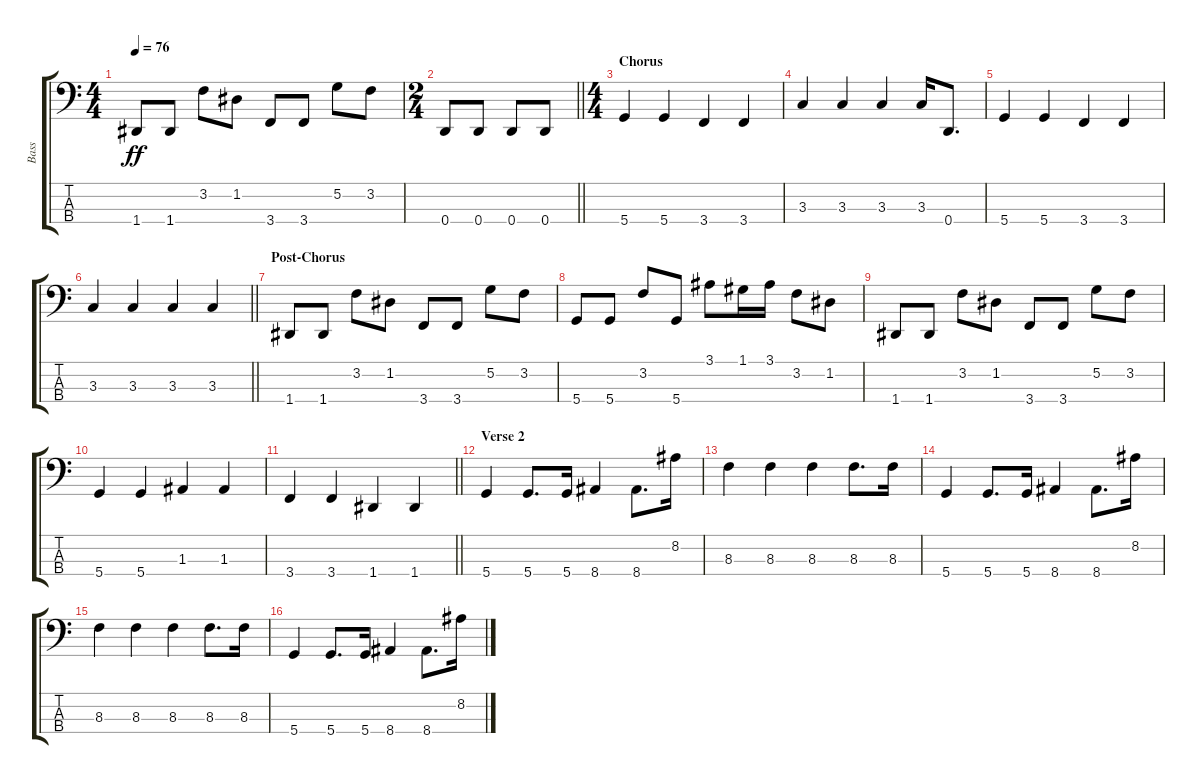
\track ("Bass" "Bass") {instrument electricbassfinger}
\staff {score tabs}
\tuning (G2 D2 A1 D1) {hide}
\ts (4 4)
\tempo 76
\clef f4
\ks c
1.4.8{dy ff} 1.4.8 3.2.8 1.2.8 3.4.8 3.4.8 5.2.8 3.2.8 |
\ts (2 4)
\barLineRight lightlight
0.4.8 0.4.8 0.4.8 0.4.8 |
\ts (4 4)
\section ("" "Chorus")
5.4.4 5.4.4 3.4.4 3.4.4 |
3.3.4 3.3.4 3.3.4 3.3.16 0.4.8{d} |
5.4.4 5.4.4 3.4.4 3.4.4 |
\barLineRight lightlight
3.3.4 3.3.4 3.3.4 3.3.4 |
\section ("" "Post-Chorus")
1.4.8 1.4.8 3.2.8 1.2.8 3.4.8 3.4.8 5.2.8 3.2.8 |
5.4.8 5.4.8 3.2.8 5.4.8 3.1.8 1.1.16 3.1.16 3.2.8 1.2.8 |
1.4.8 1.4.8 3.2.8 1.2.8 3.4.8 3.4.8 5.2.8 3.2.8 |
5.4.4 5.4.4 1.3.4 1.3.4 |
\barLineRight lightlight
3.4.4 3.4.4 1.4.4 1.4.4 |
\section ("" "Verse 2")
5.4.4 5.4.8{d} 5.4.16 8.4.4 8.4.8{d} 8.2.16 |
8.3.4 8.3.4 8.3.4 8.3.8{d} 8.3.16 |
5.4.4 5.4.8{d} 5.4.16 8.4.4 8.4.8{d} 8.2.16 |
8.3.4 8.3.4 8.3.4 8.3.8{d} 8.3.16 |
5.4.4 5.4.8{d} 5.4.16 8.4.4 8.4.8{d} 8.2.16
